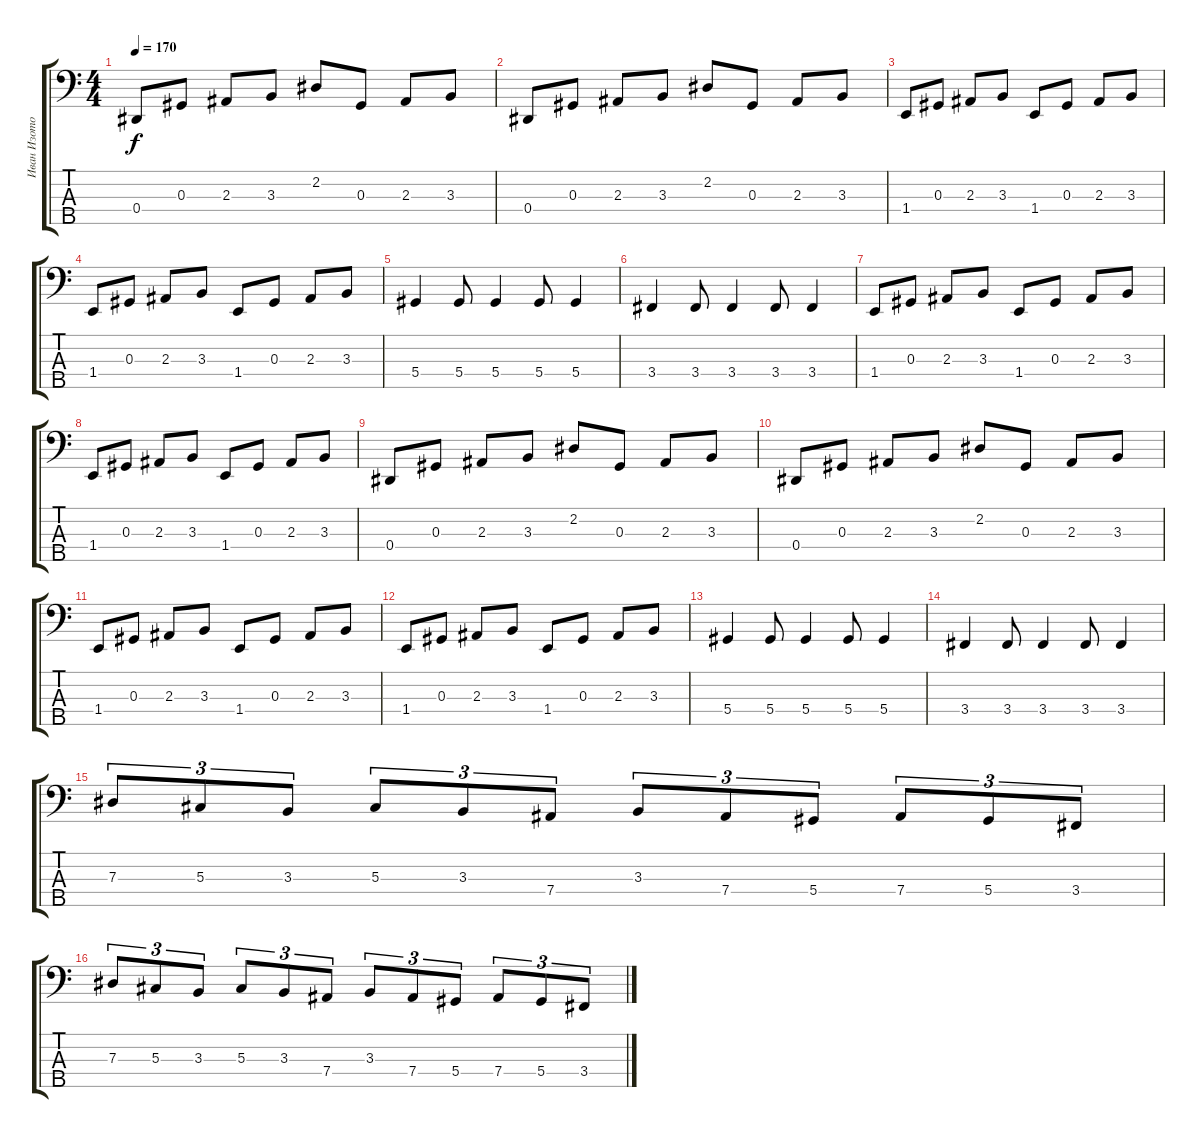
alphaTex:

\track ("Иван Изотов" "Иван Изото") {instrument electricbasspick}
\staff {score tabs}
\tuning (Gb2 Db2 Ab1 Eb1 Bb0) {hide}
\ts (4 4)
\tempo 170
\clef f4
\ks c
0.4.8{dy f} 0.3.8 2.3.8 3.3.8 2.2.8 0.3.8 2.3.8 3.3.8 |
0.4.8 0.3.8 2.3.8 3.3.8 2.2.8 0.3.8 2.3.8 3.3.8 |
1.4.8 0.3.8 2.3.8 3.3.8 1.4.8 0.3.8 2.3.8 3.3.8 |
1.4.8 0.3.8 2.3.8 3.3.8 1.4.8 0.3.8 2.3.8 3.3.8 |
5.4.4 5.4.8 5.4.4 5.4.8 5.4.4 |
3.4.4 3.4.8 3.4.4 3.4.8 3.4.4 |
1.4.8 0.3.8 2.3.8 3.3.8 1.4.8 0.3.8 2.3.8 3.3.8 |
1.4.8 0.3.8 2.3.8 3.3.8 1.4.8 0.3.8 2.3.8 3.3.8 |
0.4.8 0.3.8 2.3.8 3.3.8 2.2.8 0.3.8 2.3.8 3.3.8 |
0.4.8 0.3.8 2.3.8 3.3.8 2.2.8 0.3.8 2.3.8 3.3.8 |
1.4.8 0.3.8 2.3.8 3.3.8 1.4.8 0.3.8 2.3.8 3.3.8 |
1.4.8 0.3.8 2.3.8 3.3.8 1.4.8 0.3.8 2.3.8 3.3.8 |
5.4.4 5.4.8 5.4.4 5.4.8 5.4.4 |
3.4.4 3.4.8 3.4.4 3.4.8 3.4.4 |
7.3.8{tu (3 2)} 5.3.8{tu (3 2)} 3.3.8{tu (3 2)} 5.3.8{tu (3 2)} 3.3.8{tu (3 2)} 7.4.8{tu (3 2)} 3.3.8{tu (3 2)} 7.4.8{tu (3 2)} 5.4.8{tu (3 2)} 7.4.8{tu (3 2)} 5.4.8{tu (3 2)} 3.4.8{tu (3 2)} |
7.3.8{tu (3 2)} 5.3.8{tu (3 2)} 3.3.8{tu (3 2)} 5.3.8{tu (3 2)} 3.3.8{tu (3 2)} 7.4.8{tu (3 2)} 3.3.8{tu (3 2)} 7.4.8{tu (3 2)} 5.4.8{tu (3 2)} 7.4.8{tu (3 2)} 5.4.8{tu (3 2)} 3.4.8{tu (3 2)}
